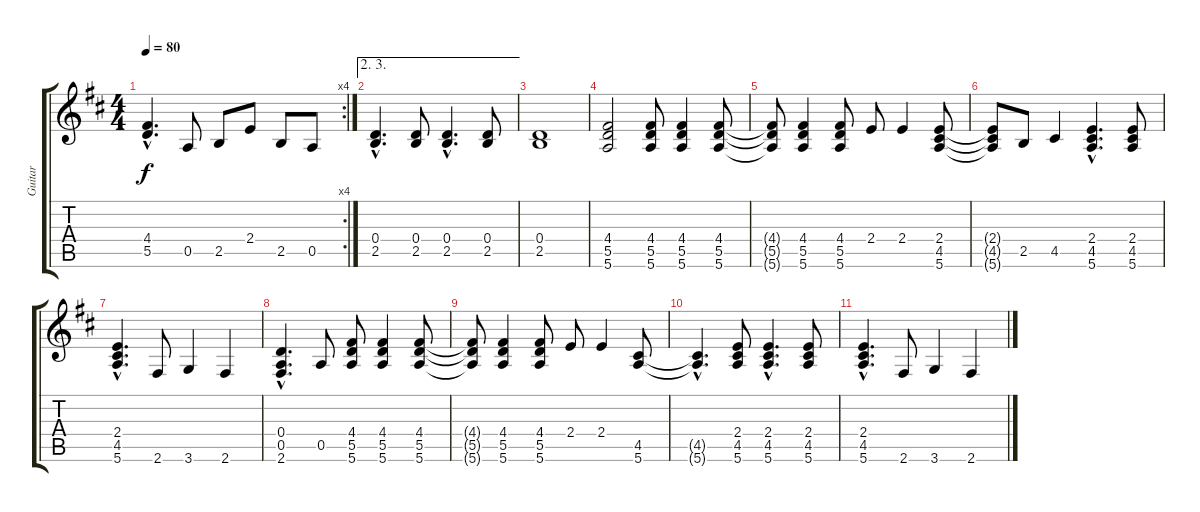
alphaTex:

\track ("Guitar" "Guitar") {instrument electricguitarclean}
\staff {score tabs}
\tuning (E4 B3 G3 D3 A2 E2) {hide}
\rc 4
\ts (4 4)
\tempo 80
\clef g2
\ks d
(4.4{hac} 5.5{hac}).4{d dy f} 0.5.8 2.5.8 2.4.8 2.5.8 0.5.8 |
\ae (2 3)
(0.4{hac} 2.5{hac}).4{d} (0.4 2.5).8 (0.4{hac} 2.5{hac}).4{d} (0.4 2.5).8 |
(0.4 2.5).1 |
(4.4 5.5 5.6).2 (4.4 5.5 5.6).8 (4.4 5.5 5.6).4 (4.4 5.5 5.6).8 |
(4.4{t} 5.5{t} 5.6{t}).8 (4.4 5.5 5.6).4 (4.4 5.5 5.6).8 2.4.8 2.4.4 (2.4 4.5 5.6).8 |
(2.4{t} 4.5{t} 5.6{t}).8 2.5.8 4.5.4 (2.4{hac} 4.5{hac} 5.6{hac}).4{d} (2.4 4.5 5.6).8 |
(2.4{hac} 4.5{hac} 5.6{hac}).4{d} 2.6.8 3.6.4 2.6.4 |
(0.4{hac} 0.5{hac} 2.6{hac}).4{d} 0.5.8 (4.4 5.5 5.6).8 (4.4 5.5 5.6).4 (4.4 5.5 5.6).8 |
(4.4{t} 5.5{t} 5.6{t}).8 (4.4 5.5 5.6).4 (4.4 5.5 5.6).8 2.4.8 2.4.4 (4.5 5.6).8 |
(4.5{hac t} 5.6{hac t}).4{d} (2.4 4.5 5.6).8 (2.4{hac} 4.5{hac} 5.6{hac}).4{d} (2.4 4.5 5.6).8 |
(2.4{hac} 4.5{hac} 5.6{hac}).4{d} 2.6.8 3.6.4 2.6.4
